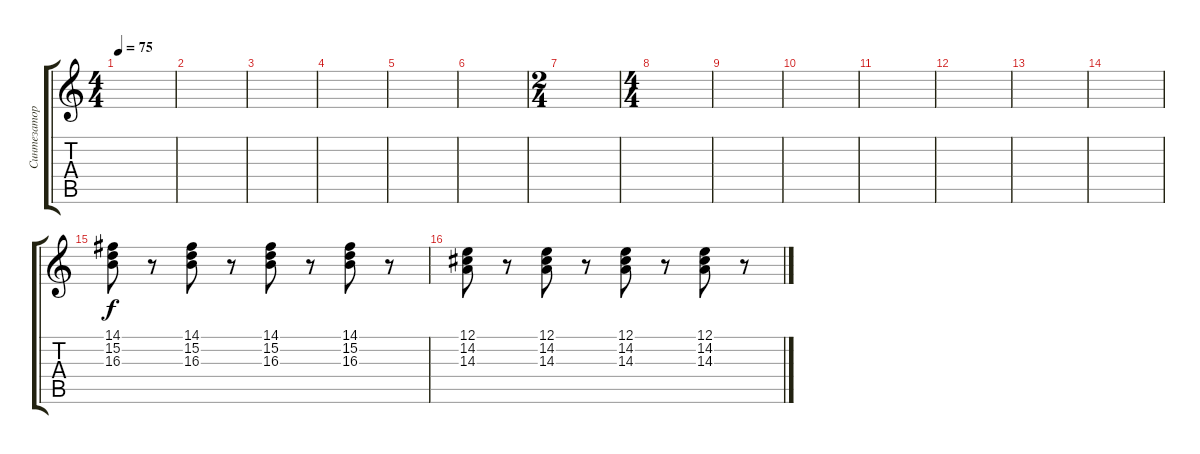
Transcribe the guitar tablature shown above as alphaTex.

\track ("Cинтезатор" "Cинтезатор") {instrument stringensemble2}
\staff {score tabs}
\tuning (E4 B3 G3 D3 A2 E2) {hide}
\ts (4 4)
\tempo 75
\clef g2
\ks c
|
|
|
|
|
|
\ts (2 4)
|
\ts (4 4)
|
|
|
|
|
|
|
(14.1 15.2 16.3).8 r.8 (14.1 15.2 16.3).8 r.8 (14.1 15.2 16.3).8 r.8 (14.1 15.2 16.3).8 r.8 |
(12.1 14.2 14.3).8 r.8 (12.1 14.2 14.3).8 r.8 (12.1 14.2 14.3).8 r.8 (12.1 14.2 14.3).8 r.8
